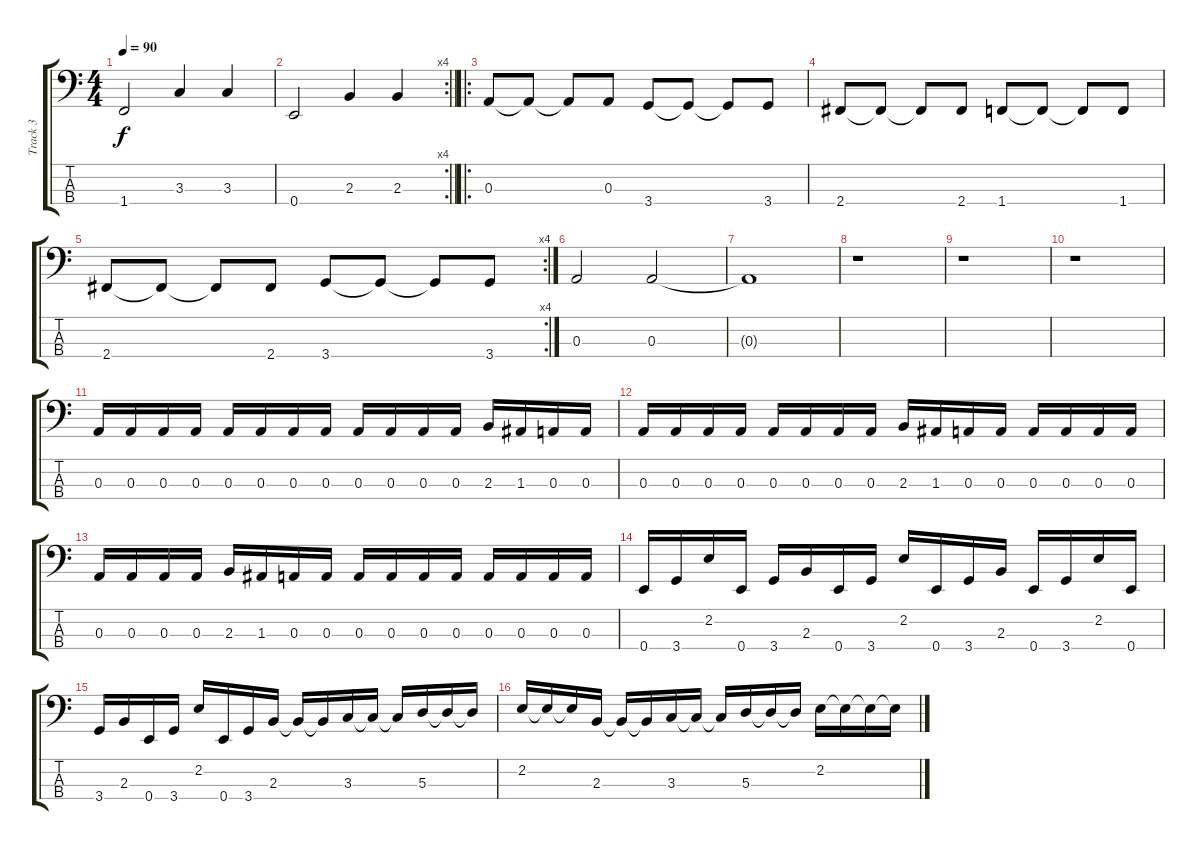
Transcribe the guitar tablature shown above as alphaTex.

\track ("Track 3" "Track 3") {instrument electricbassfinger}
\staff {score tabs}
\tuning (G2 D2 A1 E1) {hide}
\ts (4 4)
\tempo 90
\clef f4
\ks c
1.4.2{dy f} 3.3.4 3.3.4 |
\rc 4
\barLineRight lightlight
0.4.2 2.3.4 2.3.4 |
\ro
0.3.8 0.3{t}.8 0.3{t}.8 0.3.8 3.4.8 3.4{t}.8 3.4{t}.8 3.4.8 |
2.4.8 2.4{t}.8 2.4{t}.8 2.4.8 1.4.8 1.4{t}.8 1.4{t}.8 1.4.8 |
\rc 4
2.4.8 2.4{t}.8 2.4{t}.8 2.4.8 3.4.8 3.4{t}.8 3.4{t}.8 3.4.8 |
0.3.2 0.3.2 |
0.3{t}.1 |
r.1 |
r.1 |
r.1 |
0.3.16 0.3.16 0.3.16 0.3.16 0.3.16 0.3.16 0.3.16 0.3.16 0.3.16 0.3.16 0.3.16 0.3.16 2.3.16 1.3.16 0.3.16 0.3.16 |
0.3.16 0.3.16 0.3.16 0.3.16 0.3.16 0.3.16 0.3.16 0.3.16 2.3.16 1.3.16 0.3.16 0.3.16 0.3.16 0.3.16 0.3.16 0.3.16 |
0.3.16 0.3.16 0.3.16 0.3.16 2.3.16 1.3.16 0.3.16 0.3.16 0.3.16 0.3.16 0.3.16 0.3.16 0.3.16 0.3.16 0.3.16 0.3.16 |
0.4.16 3.4.16 2.2.16 0.4.16 3.4.16 2.3.16 0.4.16 3.4.16 2.2.16 0.4.16 3.4.16 2.3.16 0.4.16 3.4.16 2.2.16 0.4.16 |
3.4.16 2.3.16 0.4.16 3.4.16 2.2.16 0.4.16 3.4.16 2.3.16 2.3{t}.16 2.3{t}.16 3.3.16 3.3{t}.16 3.3{t}.16 5.3.16 5.3{t}.16 5.3{t}.16 |
2.2.16 2.2{t}.16 2.2{t}.16 2.3.16 2.3{t}.16 2.3{t}.16 3.3.16 3.3{t}.16 3.3{t}.16 5.3.16 5.3{t}.16 5.3{t}.16 2.2.16 2.2{t}.16 2.2{t}.16 2.2{t}.16
